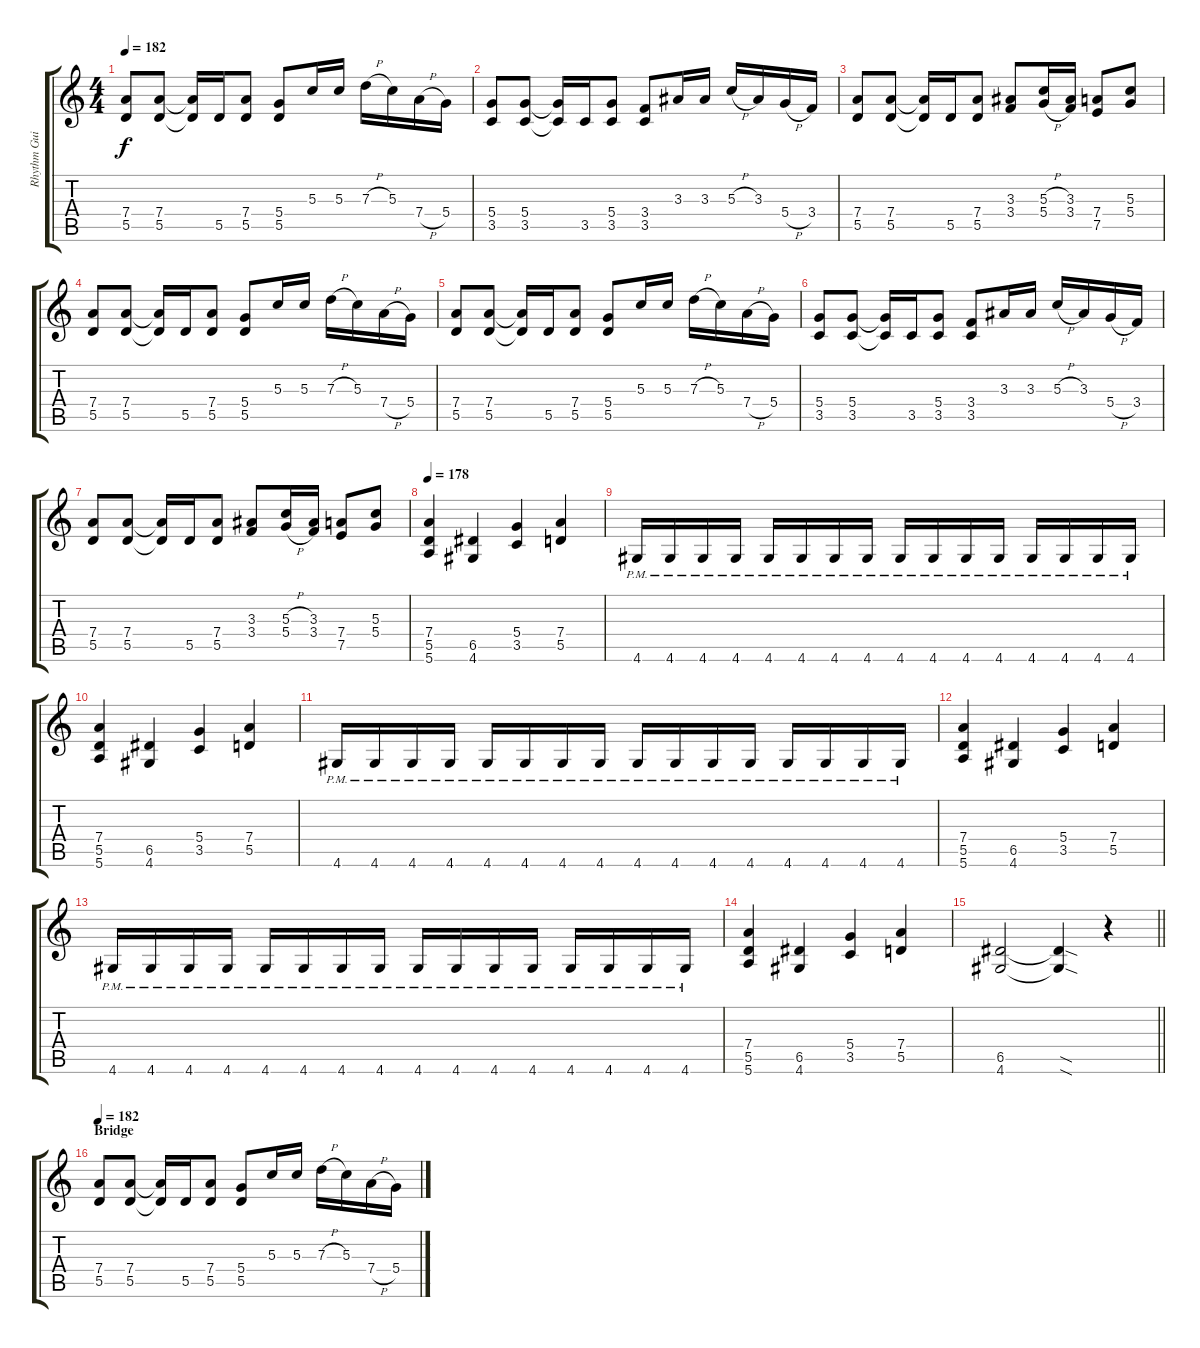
\track ("Rhythm Guitar 1" "Rhythm Gui") {instrument distortionguitar}
\staff {score tabs}
\tuning (E4 B3 G3 D3 A2 E2) {hide}
\ts (4 4)
\tempo 182
\clef g2
\ks c
(7.4 5.5).8{dy f} (7.4 5.5).8 (7.4{t} 5.5{t}).16 5.5.16 (7.4 5.5).8 (5.4 5.5).8 5.3.16 5.3.16 7.3{h}.16 5.3.16 7.4{h}.16 5.4.16 |
(5.4 3.5).8 (5.4 3.5).8 (5.4{t} 3.5{t}).16 3.5.16 (5.4 3.5).8 (3.4 3.5).8 3.3.16 3.3.16 5.3{h}.16 3.3.16 5.4{h}.16 3.4.16 |
(7.4 5.5).8 (7.4 5.5).8 (7.4{t} 5.5{t}).16 5.5.16 (7.4 5.5).8 (3.3 3.4).8 (5.3{h} 5.4{h}).16 (3.3 3.4).16 (7.4 7.5).8 (5.3 5.4).8 |
(7.4 5.5).8 (7.4 5.5).8 (7.4{t} 5.5{t}).16 5.5.16 (7.4 5.5).8 (5.4 5.5).8 5.3.16 5.3.16 7.3{h}.16 5.3.16 7.4{h}.16 5.4.16 |
(7.4 5.5).8 (7.4 5.5).8 (7.4{t} 5.5{t}).16 5.5.16 (7.4 5.5).8 (5.4 5.5).8 5.3.16 5.3.16 7.3{h}.16 5.3.16 7.4{h}.16 5.4.16 |
(5.4 3.5).8 (5.4 3.5).8 (5.4{t} 3.5{t}).16 3.5.16 (5.4 3.5).8 (3.4 3.5).8 3.3.16 3.3.16 5.3{h}.16 3.3.16 5.4{h}.16 3.4.16 |
\ks aminor
(7.4 5.5).8 (7.4 5.5).8 (7.4{t} 5.5{t}).16 5.5.16 (7.4 5.5).8 (3.3 3.4).8 (5.3{h} 5.4{h}).16 (3.3 3.4).16 (7.4 7.5).8 (5.3 5.4).8 |
\tempo 178
(7.4 5.5 5.6).4 (6.5 4.6).4 (5.4 3.5).4 (7.4 5.5).4 |
4.6{pm}.16 4.6{pm}.16 4.6{pm}.16 4.6{pm}.16 4.6{pm}.16 4.6{pm}.16 4.6{pm}.16 4.6{pm}.16 4.6{pm}.16 4.6{pm}.16 4.6{pm}.16 4.6{pm}.16 4.6{pm}.16 4.6{pm}.16 4.6{pm}.16 4.6{pm}.16 |
(7.4 5.5 5.6).4 (6.5 4.6).4 (5.4 3.5).4 (7.4 5.5).4 |
4.6{pm}.16 4.6{pm}.16 4.6{pm}.16 4.6{pm}.16 4.6{pm}.16 4.6{pm}.16 4.6{pm}.16 4.6{pm}.16 4.6{pm}.16 4.6{pm}.16 4.6{pm}.16 4.6{pm}.16 4.6{pm}.16 4.6{pm}.16 4.6{pm}.16 4.6{pm}.16 |
(7.4 5.5 5.6).4 (6.5 4.6).4 (5.4 3.5).4 (7.4 5.5).4 |
4.6{pm}.16 4.6{pm}.16 4.6{pm}.16 4.6{pm}.16 4.6{pm}.16 4.6{pm}.16 4.6{pm}.16 4.6{pm}.16 4.6{pm}.16 4.6{pm}.16 4.6{pm}.16 4.6{pm}.16 4.6{pm}.16 4.6{pm}.16 4.6{pm}.16 4.6{pm}.16 |
(7.4 5.5 5.6).4 (6.5 4.6).4 (5.4 3.5).4 (7.4 5.5).4 |
\barLineRight lightlight
(6.5 4.6).2 (6.5{sod t} 4.6{sod t}).4 r.4 |
\section ("" "Bridge")
\tempo 182
(7.4 5.5).8 (7.4 5.5).8 (7.4{t} 5.5{t}).16 5.5.16 (7.4 5.5).8 (5.4 5.5).8 5.3.16 5.3.16 7.3{h}.16 5.3.16 7.4{h}.16 5.4.16
